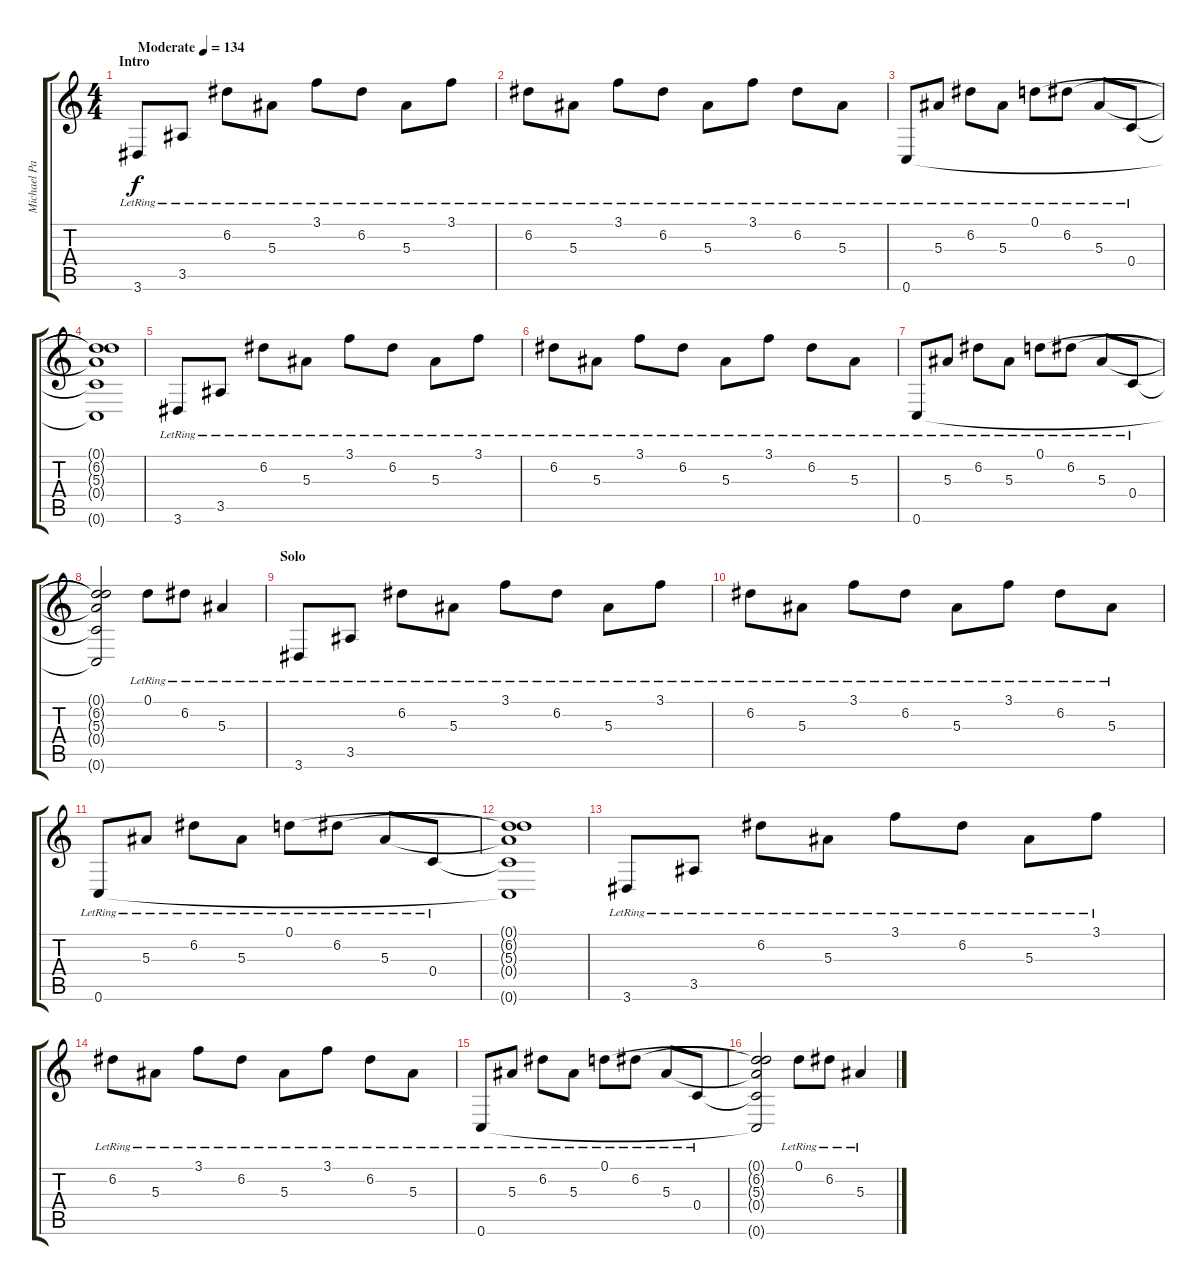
\track ("Michael Paget - Lead" "Michael Pa") {instrument electricguitarclean}
\staff {score tabs}
\tuning (D4 A3 F3 C3 G2 C2) {hide}
\ts (4 4)
\section ("" "Intro")
\tempo (134 "Moderate")
\clef g2
\ks c
3.6{lr}.8{dy f instrument electricguitarclean} 3.5{lr}.8 6.2{lr}.8 5.3{lr}.8 3.1{lr}.8 6.2{lr}.8 5.3{lr}.8 3.1{lr}.8 |
6.2{lr}.8 5.3{lr}.8 3.1{lr}.8 6.2{lr}.8 5.3{lr}.8 3.1{lr}.8 6.2{lr}.8 5.3{lr}.8 |
0.6{lr}.8 5.3{lr}.8 6.2{lr}.8 5.3{lr}.8 0.1{lr}.8 6.2{lr}.8 5.3{lr}.8 0.4{lr}.8 |
(0.1{t} 6.2{t} 5.3{t} 0.4{t} 0.6{t}).1 |
3.6{lr}.8 3.5{lr}.8 6.2{lr}.8 5.3{lr}.8 3.1{lr}.8 6.2{lr}.8 5.3{lr}.8 3.1{lr}.8 |
6.2{lr}.8 5.3{lr}.8 3.1{lr}.8 6.2{lr}.8 5.3{lr}.8 3.1{lr}.8 6.2{lr}.8 5.3{lr}.8 |
0.6{lr}.8 5.3{lr}.8 6.2{lr}.8 5.3{lr}.8 0.1{lr}.8 6.2{lr}.8 5.3{lr}.8 0.4{lr}.8 |
(0.1{t} 6.2{t} 5.3{t} 0.4{t} 0.6{t}).2 0.1{lr}.8 6.2{lr}.8 5.3{lr}.4 |
\section ("" "Solo")
3.6{lr}.8 3.5{lr}.8 6.2{lr}.8 5.3{lr}.8 3.1{lr}.8 6.2{lr}.8 5.3{lr}.8 3.1{lr}.8 |
6.2{lr}.8 5.3{lr}.8 3.1{lr}.8 6.2{lr}.8 5.3{lr}.8 3.1{lr}.8 6.2{lr}.8 5.3{lr}.8 |
0.6{lr}.8 5.3{lr}.8 6.2{lr}.8 5.3{lr}.8 0.1{lr}.8 6.2{lr}.8 5.3{lr}.8 0.4{lr}.8 |
(0.1{t} 6.2{t} 5.3{t} 0.4{t} 0.6{t}).1 |
3.6{lr}.8 3.5{lr}.8 6.2{lr}.8 5.3{lr}.8 3.1{lr}.8 6.2{lr}.8 5.3{lr}.8 3.1{lr}.8 |
6.2{lr}.8 5.3{lr}.8 3.1{lr}.8 6.2{lr}.8 5.3{lr}.8 3.1{lr}.8 6.2{lr}.8 5.3{lr}.8 |
0.6{lr}.8 5.3{lr}.8 6.2{lr}.8 5.3{lr}.8 0.1{lr}.8 6.2{lr}.8 5.3{lr}.8 0.4{lr}.8 |
(0.1{t} 6.2{t} 5.3{t} 0.4{t} 0.6{t}).2 0.1{lr}.8 6.2{lr}.8 5.3{lr}.4
